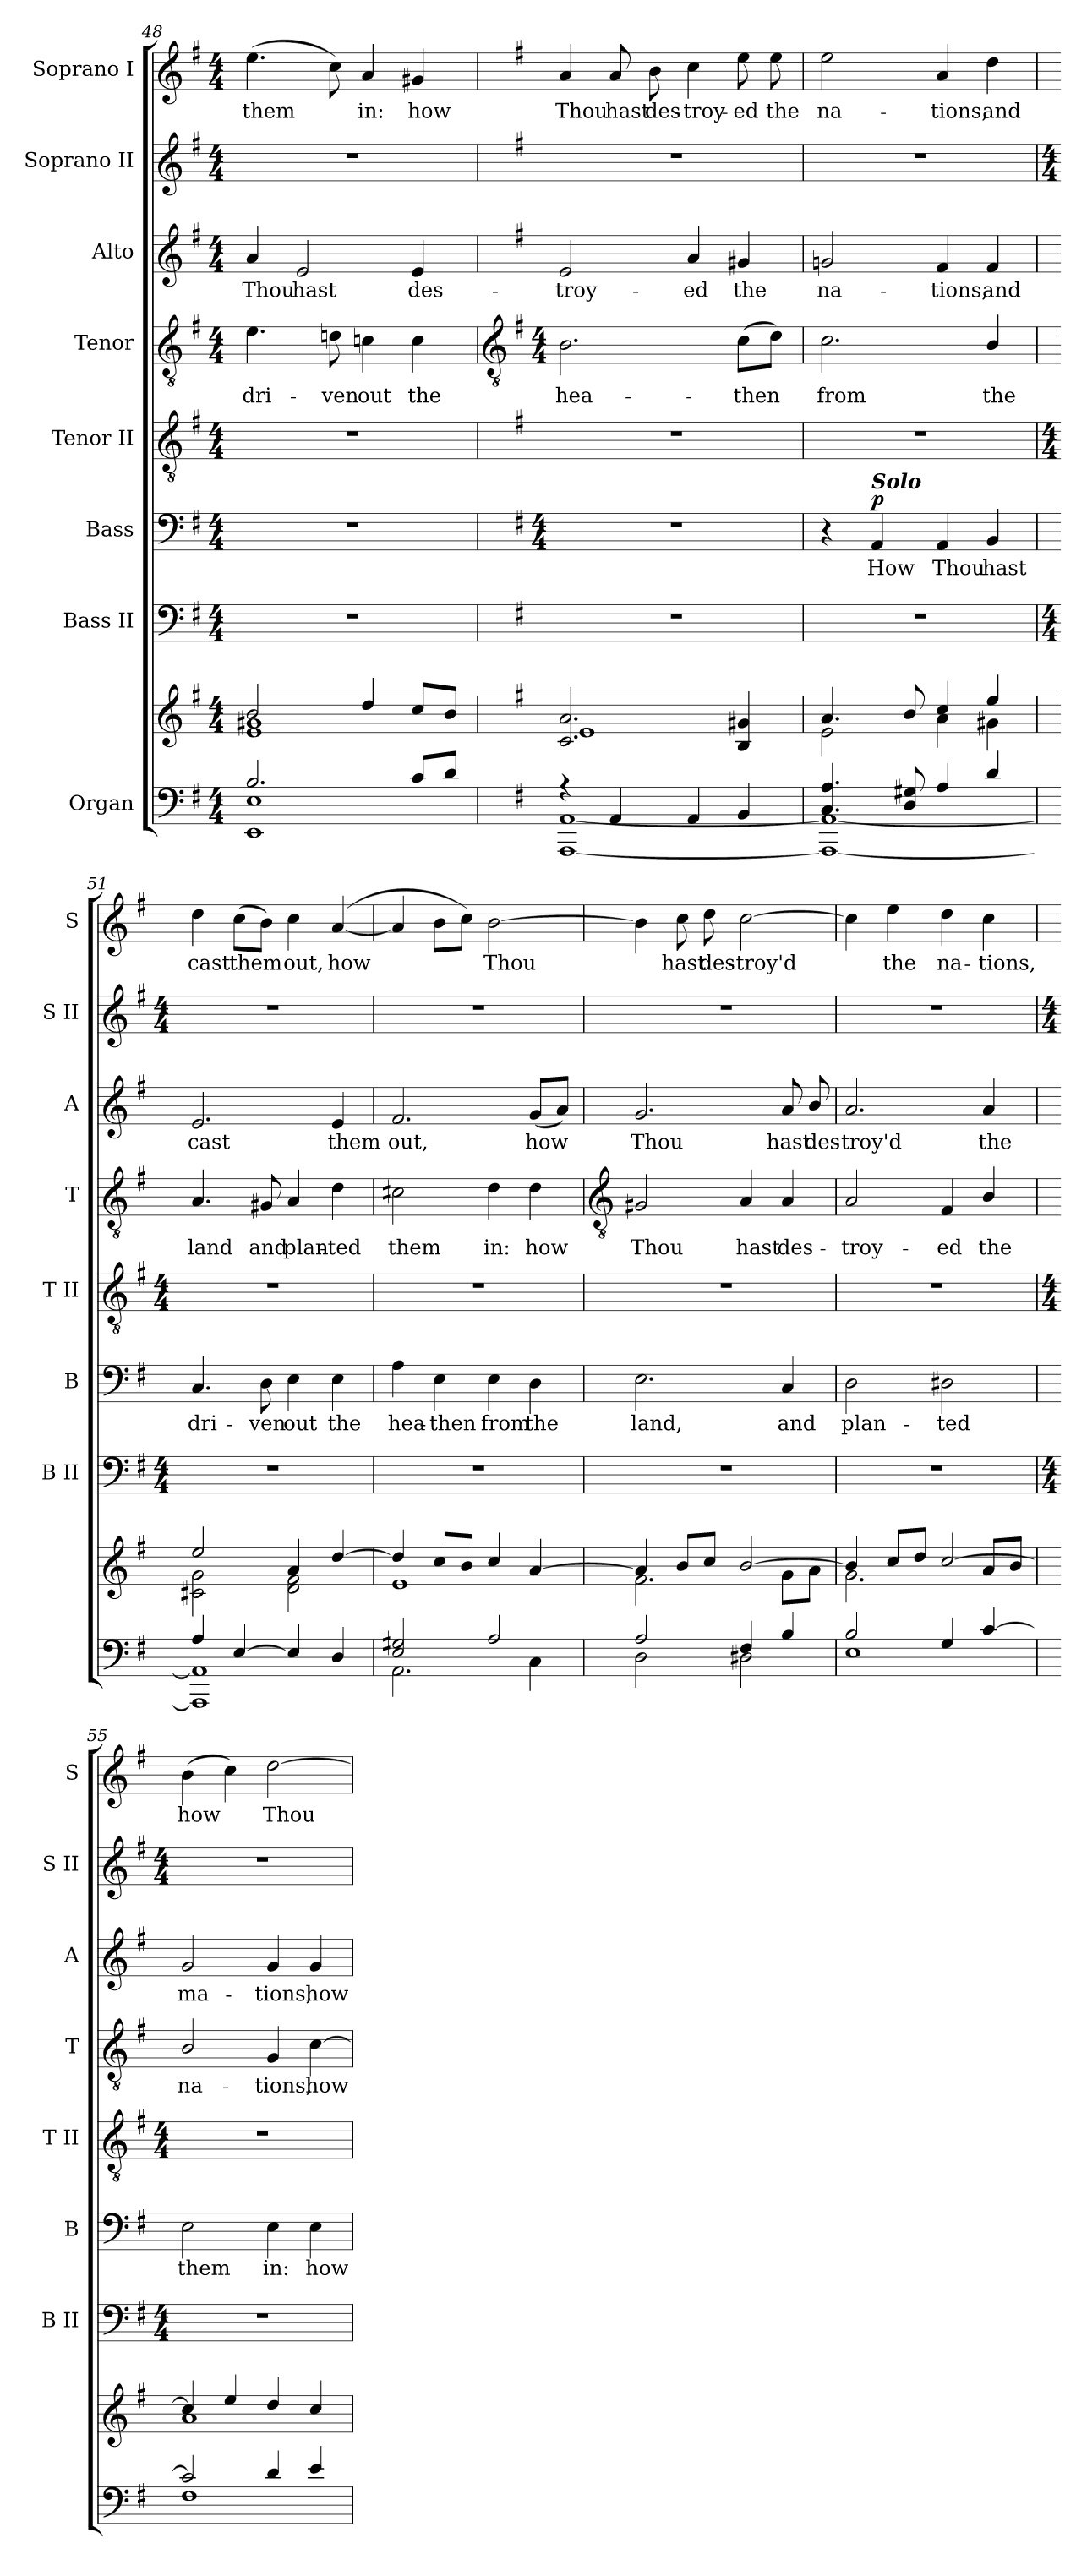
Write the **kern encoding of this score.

**kern	**kern	**kern	**kern	**text	**dynam	**kern	**kern	**text	**kern	**text	**kern	**kern	**text
*part8	*part8	*part7	*part6	*part6	*part6	*part5	*part4	*part4	*part3	*part3	*part2	*part1	*part1
*staff9	*staff8	*staff7	*staff6	*staff6	*staff6	*staff5	*staff4	*staff4	*staff3	*staff3	*staff2	*staff1	*staff1
*I"Organ	*	*I"Bass II	*I"Bass	*	*	*I"Tenor II	*I"Tenor	*	*I"Alto	*	*I"Soprano II	*I"Soprano I	*
*	*	*I'B II	*I'B	*	*	*I'T II	*I'T	*	*I'A	*	*I'S II	*I'S	*
!!LO:LB:g=z
*clefF4	*clefG2	*clefF4	*clefF4	*	*	*clefGv2	*clefGv2	*	*clefG2	*	*clefG2	*clefG2	*
*k[f#]	*k[f#]	*k[f#]	*k[f#]	*	*	*k[f#]	*k[f#]	*	*k[f#]	*	*k[f#]	*k[f#]	*
*G:	*G:	*G:	*G:	*	*	*G:	*G:	*	*G:	*	*G:	*G:	*
*M4/4	*M4/4	*M4/4	*M4/4	*	*	*M4/4	*M4/4	*	*M4/4	*	*M4/4	*M4/4	*
=48	=48	=48	=48	=48	=48	=48	=48	=48	=48	=48	=48	=48	=48
*^	*^	*	*	*	*	*	*	*	*	*	*	*	*
!	!	!	!	!	!	!	!	!	!	!LO:LY:b	!	!LO:LY:b	!	!	!LO:LY:b
2.B/	1EE\ 1E\	2b/	1e\ 1g#X\	1r	1r	.	.	1r	4.e	dri-	4a	Thou	1r	(>4.ee	them
!	!	!	!	!	!	!	!	!	!	!	!	!LO:LY:b	!	!	!
.	.	.	.	.	.	.	.	.	.	.	2e	hast	.	.	.
!	!	!	!	!	!	!	!	!	!	!LO:LY:b	!	!	!	!	!
.	.	.	.	.	.	.	.	.	8dn	-ven	.	.	.	8cc)	.
!	!	!	!	!	!	!	!	!	!	!LO:LY:b	!	!	!	!	!LO:LY:b
.	.	4dd/	.	.	.	.	.	.	4cn	out	.	.	.	4a	in:
!	!	!	!	!	!	!	!	!	!	!LO:LY:b	!	!LO:LY:b	!	!	!LO:LY:b
8c/L	.	8cc/L	.	.	.	.	.	.	4c	the	4e	des-	.	4g#X	how
8d/J	.	8b/J	.	.	.	.	.	.	.	.	.	.	.	.	.
!!LO:LB:g=z
=49	=49	=49	=49	=49	=49	=49	=49	=49	=49	=49	=49	=49	=49	=49	=49
*	*	*	*	*	*	*	*	*	*clefGv2	*	*	*	*	*	*
*	*	*	*	*	*k[f#]	*	*	*	*	*	*	*	*	*	*
*	*	*	*	*	*G:	*	*	*	*	*	*	*	*	*	*
*	*	*	*	*	*M4/4	*	*	*	*M4/4	*	*	*	*	*	*
!	!	!	!	!	!	!	!	!	!	!LO:LY:b	!	!LO:LY:b	!	!	!LO:LY:b
4r	[1AAA\ [1AA\	2.c/ 2.a/	1e\	1r	1r	.	.	1r	2.B	hea-	2e	-troy-	1r	4a	Thou
!	!	!	!	!	!	!	!	!	!	!	!	!	!	!	!LO:LY:b
4AA/	.	.	.	.	.	.	.	.	.	.	.	.	.	8a	hast
!	!	!	!	!	!	!	!	!	!	!	!	!	!	!	!LO:LY:b
.	.	.	.	.	.	.	.	.	.	.	.	.	.	8b	des-
!	!	!	!	!	!	!	!	!	!	!	!	!LO:LY:b	!	!	!LO:LY:b
4AA/	.	.	.	.	.	.	.	.	.	.	4a	-ed	.	4cc	-troy-
!	!	!	!	!	!	!	!	!	!	!LO:LY:b	!	!LO:LY:b	!	!	!LO:LY:b
4BB/	.	4B/ 4g#X/	.	.	.	.	.	.	(>8cL	-then	4g#X	the	.	8ee	-ed
!	!	!	!	!	!	!	!	!	!	!	!	!	!	!	!LO:LY:b
.	.	.	.	.	.	.	.	.	8dJ)	.	.	.	.	8ee	the
=50	=50	=50	=50	=50	=50	=50	=50	=50	=50	=50	=50	=50	=50	=50	=50
!	!	!	!	!	!	!	!	!	!	!LO:LY:b	!	!LO:LY:b	!	!	!LO:LY:b
4.C/ 4.A/	1AAA\_ 1AA\_	4.a/	2e\	1r	4r	.	.	1r	2.c	from	2gn	na-	1r	2ee	na-
!	!	!	!	!	!LO:TX:a:Bi:t=Solo	!	!	!	!	!	!	!	!	!	!
!	!	!	!	!	!	!LO:LY:b	!LO:DY:b	!	!	!	!	!	!	!	!
.	.	.	.	.	4AA	How	p	.	.	.	.	.	.	.	.
8D/ 8G#X/	.	8b/	.	.	.	.	.	.	.	.	.	.	.	.	.
!	!	!	!	!	!	!LO:LY:b	!	!	!	!	!	!LO:LY:b	!	!	!LO:LY:b
4A/	.	4cc/	4a\	.	4AA	Thou	.	.	.	.	4f#	-tions,	.	4a	-tions,
!	!	!	!	!	!	!LO:LY:b	!	!	!	!LO:LY:b	!	!LO:LY:b	!	!	!LO:LY:b
4d/	.	4ee/	4g#X\	.	4BB	hast	.	.	4B/	the	4f#	and	.	4dd	and
!!LO:LB:g=z
=51	=51	=51	=51	=51	=51	=51	=51	=51	=51	=51	=51	=51	=51	=51	=51
*	*	*	*	*M4/4	*	*	*	*M4/4	*	*	*	*	*M4/4	*	*
!	!	!	!	!	!	!LO:LY:b	!	!	!	!LO:LY:b	!	!LO:LY:b	!	!	!LO:LY:b
4A/	1AAA\] 1AA\]	2ee/	2c#X\ 2g\	1r	4.C	dri-	.	1r	4.A	land	2.e	cast	1r	4dd	cast
!	!	!	!	!	!	!	!	!	!	!	!	!	!	!	!LO:LY:b
[4E/	.	.	.	.	.	.	.	.	.	.	.	.	.	(>8ccL	them
!	!	!	!	!	!	!LO:LY:b	!	!	!	!LO:LY:b	!	!	!	!	!
.	.	.	.	.	8D	-ven	.	.	8G#X	and	.	.	.	8bJ)	.
!	!	!	!	!	!	!LO:LY:b	!	!	!	!LO:LY:b	!	!	!	!	!LO:LY:b
4E/]	.	4a/	2d\ 2f#\	.	4E	out	.	.	4A	plan-	.	.	.	4cc	out,
!	!	!	!	!	!	!LO:LY:b	!	!	!	!LO:LY:b	!	!LO:LY:b	!	!	!LO:LY:b
4D/	.	[4dd/	.	.	4E	the	.	.	4d	-ted	4e	them	.	(>[4a	how
!!LO:LB:g=z
=52	=52	=52	=52	=52	=52	=52	=52	=52	=52	=52	=52	=52	=52	=52	=52
!	!	!	!	!	!	!LO:LY:b	!	!	!	!LO:LY:b	!	!LO:LY:b	!	!	!
2E/ 2G#X/	2.AA\	4dd/]	1e\	1r	4A	hea-	.	1r	2c#X	them	2.f#	out,	1r	4a]	.
!	!	!	!	!	!	!LO:LY:b	!	!	!	!	!	!	!	!	!
.	.	8cc/L	.	.	4E	-then	.	.	.	.	.	.	.	8bL	.
.	.	8b/J	.	.	.	.	.	.	.	.	.	.	.	8ccJ)	.
!	!	!	!	!	!	!LO:LY:b	!	!	!	!LO:LY:b	!	!	!	!	!LO:LY:b
2A/	.	4cc/	.	.	4E	from	.	.	4d	in:	.	.	.	[2b	Thou
!	!	!	!	!	!	!LO:LY:b	!	!	!	!LO:LY:b	!	!LO:LY:b	!	!	!
.	4C\	[4a/	.	.	4D	the	.	.	4d	how	(<8gL	how	.	.	.
.	.	.	.	.	.	.	.	.	.	.	8aJ)	.	.	.	.
!!LO:LB:g=z
=53	=53	=53	=53	=53	=53	=53	=53	=53	=53	=53	=53	=53	=53	=53	=53
*	*	*	*	*	*	*	*	*	*clefGv2	*	*	*	*	*	*
!	!	!	!	!	!	!LO:LY:b	!	!	!	!LO:LY:b	!	!LO:LY:b	!	!	!
2A/	2D\	4a/]	2.f#\	1r	2.E	land,	.	1r	2G#X	Thou	2.g	Thou	1r	4b]	.
!	!	!	!	!	!	!	!	!	!	!	!	!	!	!	!LO:LY:b
.	.	8b/L	.	.	.	.	.	.	.	.	.	.	.	8cc	hast
!	!	!	!	!	!	!	!	!	!	!	!	!	!	!	!LO:LY:b
.	.	8cc/J	.	.	.	.	.	.	.	.	.	.	.	8dd	des-
!	!	!	!	!	!	!	!	!	!	!LO:LY:b	!	!	!	!	!LO:LY:b
4F#/	2D#X\	[2b/	.	.	.	.	.	.	4A	hast	.	.	.	[2cc	-troy'd
!	!	!	!	!	!	!LO:LY:b	!	!	!	!LO:LY:b	!	!LO:LY:b	!	!	!
4B/	.	.	8g\L	.	4C	and	.	.	4A	des-	8a	hast	.	.	.
!	!	!	!	!	!	!	!	!	!	!	!	!LO:LY:b	!	!	!
.	.	.	8a\J	.	.	.	.	.	.	.	8b/	des-	.	.	.
=54	=54	=54	=54	=54	=54	=54	=54	=54	=54	=54	=54	=54	=54	=54	=54
!	!	!	!	!	!	!LO:LY:b	!	!	!	!LO:LY:b	!	!LO:LY:b	!	!	!
2B/	1E\	4b/]	2.g\	1r	2D	plan-	.	1r	2A	-troy-	2.a	-troy'd	1r	4cc]	.
!	!	!	!	!	!	!	!	!	!	!	!	!	!	!	!LO:LY:b
.	.	8cc/L	.	.	.	.	.	.	.	.	.	.	.	4ee	the
.	.	8dd/J	.	.	.	.	.	.	.	.	.	.	.	.	.
!	!	!	!	!	!	!LO:LY:b	!	!	!	!LO:LY:b	!	!	!	!	!LO:LY:b
4G/	.	[2cc/	.	.	2D#X	-ted	.	.	4F#	-ed	.	.	.	4dd	na-
!	!	!	!	!	!	!	!	!	!	!LO:LY:b	!	!LO:LY:b	!	!	!LO:LY:b
[4c/	.	.	8a\L	.	.	.	.	.	4B/	the	4a	the	.	4cc	-tions,
.	.	.	8b/J	.	.	.	.	.	.	.	.	.	.	.	.
!!LO:LB:g=z
=55	=55	=55	=55	=55	=55	=55	=55	=55	=55	=55	=55	=55	=55	=55	=55
*	*	*	*	*M4/4	*	*	*	*M4/4	*	*	*	*	*M4/4	*	*
!	!	!	!	!	!	!LO:LY:b	!	!	!	!LO:LY:b	!	!LO:LY:b	!	!	!LO:LY:b
2c/]	1F#\	4cc/]	1a\	1r	2E	them	.	1r	2B/	na-	2g	ma-	1r	(>4b	how
.	.	4ee/	.	.	.	.	.	.	.	.	.	.	.	4cc)	.
!	!	!	!	!	!	!LO:LY:b	!	!	!	!LO:LY:b	!	!LO:LY:b	!	!	!LO:LY:b
4d/	.	4dd/	.	.	4E	in:	.	.	4G	-tions,	4g	-tions,	.	[2dd	Thou
!	!	!	!	!	!	!LO:LY:b	!	!	!	!LO:LY:b	!	!LO:LY:b	!	!	!
4e/	.	4cc/	.	.	4E	how	.	.	[4c	how	4g	how	.	.	.
*v	*v	*	*	*	*	*	*	*	*	*	*	*	*	*	*
*	*v	*v	*	*	*	*	*	*	*	*	*	*	*	*
=	=	=	=	=	=	=	=	=	=	=	=	=	=
*-	*-	*-	*-	*-	*-	*-	*-	*-	*-	*-	*-	*-	*-
